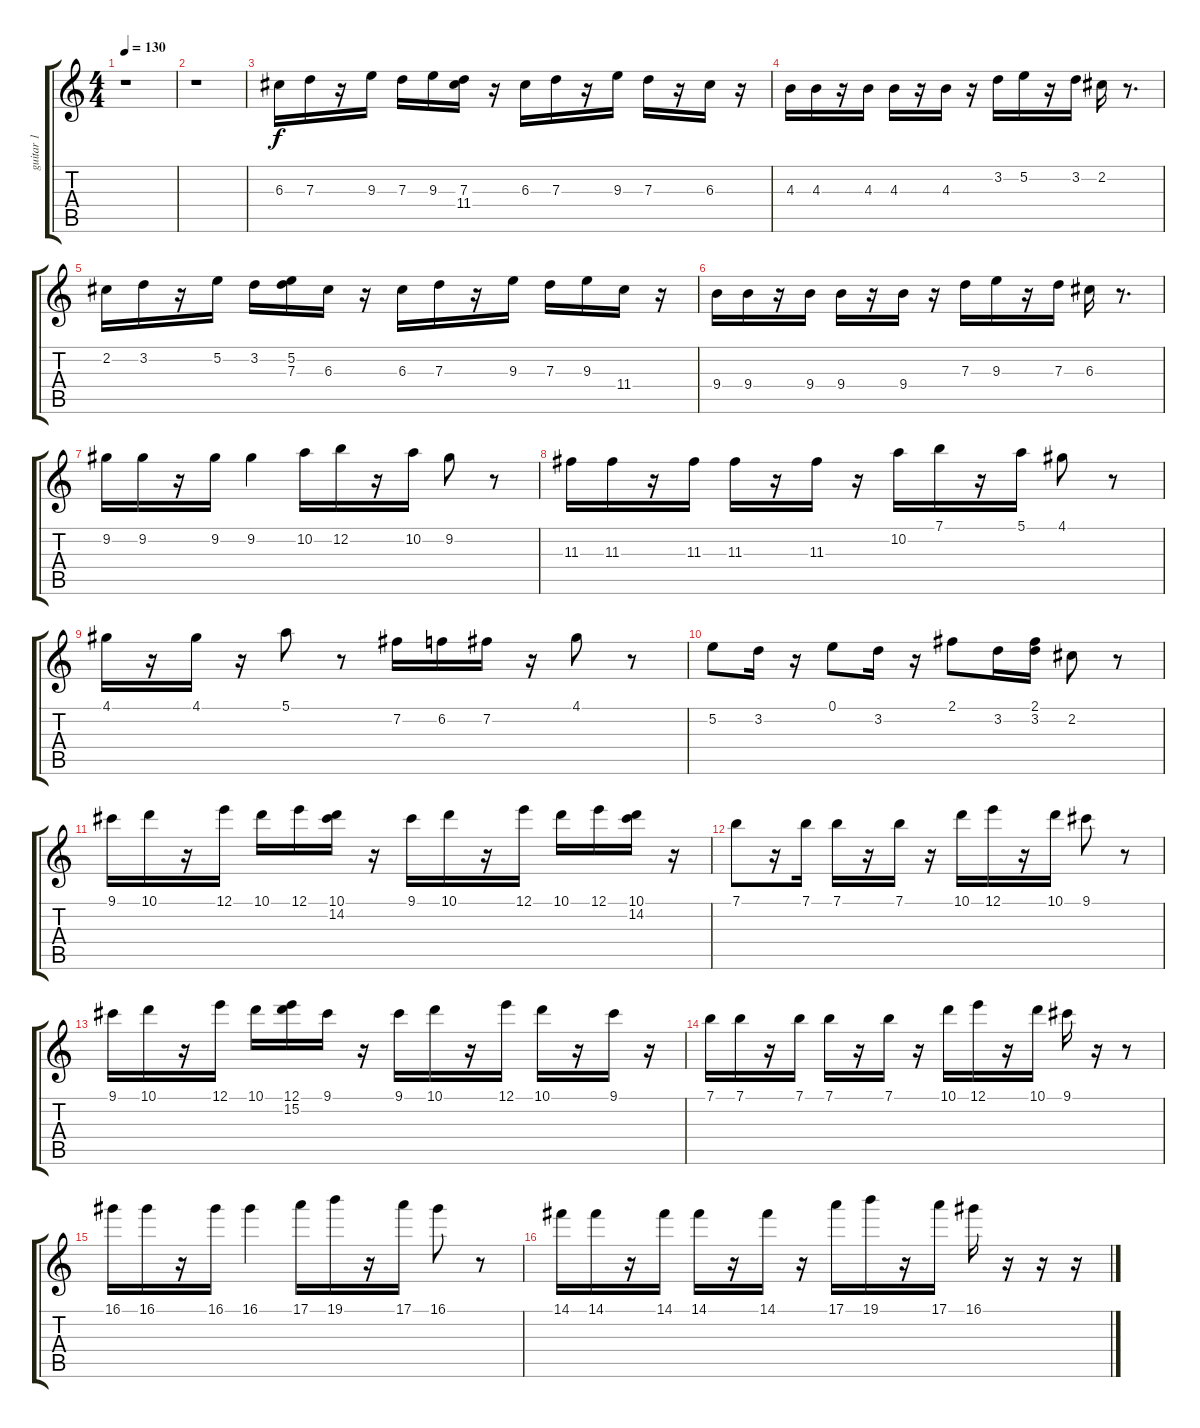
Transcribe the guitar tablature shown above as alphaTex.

\track ("guitar 1" "guitar 1") {instrument electricguitarclean}
\staff {score tabs}
\tuning (E4 B3 G3 D3 A2 E2) {hide}
\ts (4 4)
\tempo 130
\clef g2
\ks c
r.1{dy f} |
r.1 |
6.3.16 7.3.16 r.16 9.3.16 7.3.16 9.3.16 (7.3 11.4).16 r.16 6.3.16 7.3.16 r.16 9.3.16 7.3.16 r.16 6.3.16 r.16 |
4.3.16 4.3.16 r.16 4.3.16 4.3.16 r.16 4.3.16 r.16 3.2.16 5.2.16 r.16 3.2.16 2.2.16 r.8{d} |
2.2.16 3.2.16 r.16 5.2.16 3.2.16 (5.2 7.3).16 6.3.16 r.16 6.3.16 7.3.16 r.16 9.3.16 7.3.16 9.3.16 11.4.16 r.16 |
9.4.16 9.4.16 r.16 9.4.16 9.4.16 r.16 9.4.16 r.16 7.3.16 9.3.16 r.16 7.3.16 6.3.16 r.8{d} |
9.2.16 9.2.16 r.16 9.2.16 9.2.4 10.2.16 12.2.16 r.16 10.2.16 9.2.8 r.8 |
11.3.16 11.3.16 r.16 11.3.16 11.3.16 r.16 11.3.16 r.16 10.2.16 7.1.16 r.16 5.1.16 4.1.8 r.8 |
4.1.16 r.16 4.1.16 r.16 5.1.8 r.8 7.2.16 6.2.16 7.2.16 r.16 4.1.8 r.8 |
5.2.8 3.2.16 r.16 0.1.8 3.2.16 r.16 2.1.8 3.2.16 (2.1 3.2).16 2.2.8 r.8 |
9.1.16 10.1.16 r.16 12.1.16 10.1.16 12.1.16 (10.1 14.2).16 r.16 9.1.16 10.1.16 r.16 12.1.16 10.1.16 12.1.16 (10.1 14.2).16 r.16 |
7.1.8 r.16 7.1.16 7.1.16 r.16 7.1.16 r.16 10.1.16 12.1.16 r.16 10.1.16 9.1.8 r.8 |
9.1.16 10.1.16 r.16 12.1.16 10.1.16 (12.1 15.2).16 9.1.16 r.16 9.1.16 10.1.16 r.16 12.1.16 10.1.16 r.16 9.1.16 r.16 |
7.1.16 7.1.16 r.16 7.1.16 7.1.16 r.16 7.1.16 r.16 10.1.16 12.1.16 r.16 10.1.16 9.1.16 r.16 r.8 |
16.1.16 16.1.16 r.16 16.1.16 16.1.4 17.1.16 19.1.16 r.16 17.1.16 16.1.8 r.8 |
14.1.16 14.1.16 r.16 14.1.16 14.1.16 r.16 14.1.16 r.16 17.1.16 19.1.16 r.16 17.1.16 16.1.16 r.16 r.16 r.16
